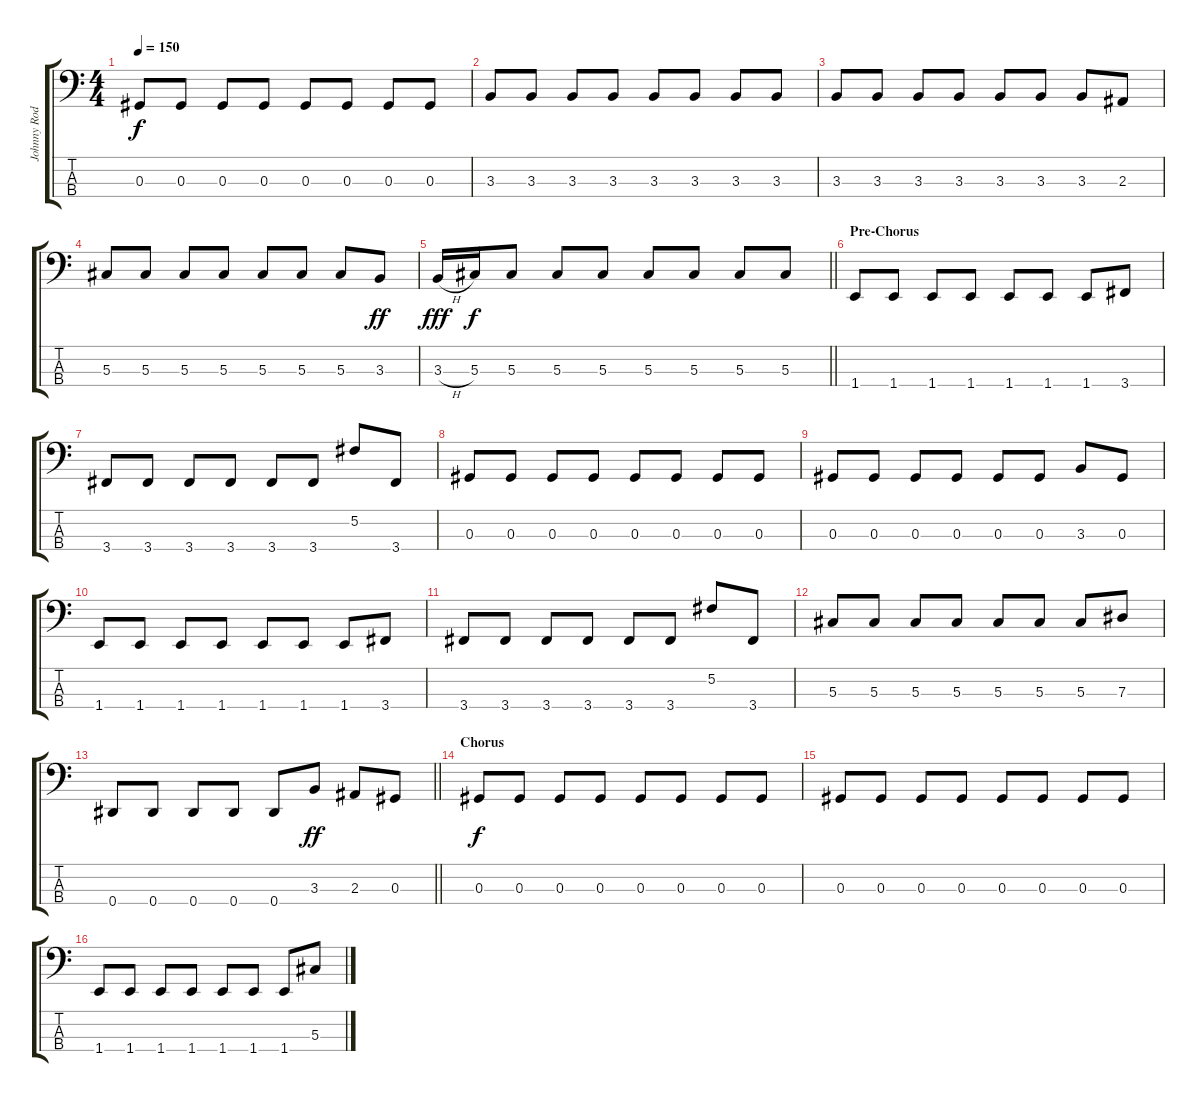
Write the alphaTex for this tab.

\track ("Johnny Rod" "Johnny Rod") {instrument electricbasspick}
\staff {score tabs}
\tuning (Gb2 Db2 Ab1 Eb1) {hide}
\ts (4 4)
\tempo 150
\clef f4
\ks c
0.3.8{dy f} 0.3.8 0.3.8 0.3.8 0.3.8 0.3.8 0.3.8 0.3.8 |
3.3.8 3.3.8 3.3.8 3.3.8 3.3.8 3.3.8 3.3.8 3.3.8 |
3.3.8 3.3.8 3.3.8 3.3.8 3.3.8 3.3.8 3.3.8 2.3.8 |
5.3.8 5.3.8 5.3.8 5.3.8 5.3.8 5.3.8 5.3.8 3.3.8{dy ff} |
\barLineRight lightlight
3.3{h}.16{dy fff} 5.3.16{dy f} 5.3.8 5.3.8 5.3.8 5.3.8 5.3.8 5.3.8 5.3.8 |
\section ("" "Pre-Chorus")
1.4.8 1.4.8 1.4.8 1.4.8 1.4.8 1.4.8 1.4.8 3.4.8 |
3.4.8 3.4.8 3.4.8 3.4.8 3.4.8 3.4.8 5.2.8 3.4.8 |
0.3.8 0.3.8 0.3.8 0.3.8 0.3.8 0.3.8 0.3.8 0.3.8 |
0.3.8 0.3.8 0.3.8 0.3.8 0.3.8 0.3.8 3.3.8 0.3.8 |
1.4.8 1.4.8 1.4.8 1.4.8 1.4.8 1.4.8 1.4.8 3.4.8 |
3.4.8 3.4.8 3.4.8 3.4.8 3.4.8 3.4.8 5.2.8 3.4.8 |
5.3.8 5.3.8 5.3.8 5.3.8 5.3.8 5.3.8 5.3.8 7.3.8 |
\barLineRight lightlight
0.4.8 0.4.8 0.4.8 0.4.8 0.4.8 3.3.8{dy ff} 2.3.8 0.3.8 |
\section ("" "Chorus")
0.3.8{dy f} 0.3.8 0.3.8 0.3.8 0.3.8 0.3.8 0.3.8 0.3.8 |
0.3.8 0.3.8 0.3.8 0.3.8 0.3.8 0.3.8 0.3.8 0.3.8 |
1.4.8 1.4.8 1.4.8 1.4.8 1.4.8 1.4.8 1.4.8 5.3.8
